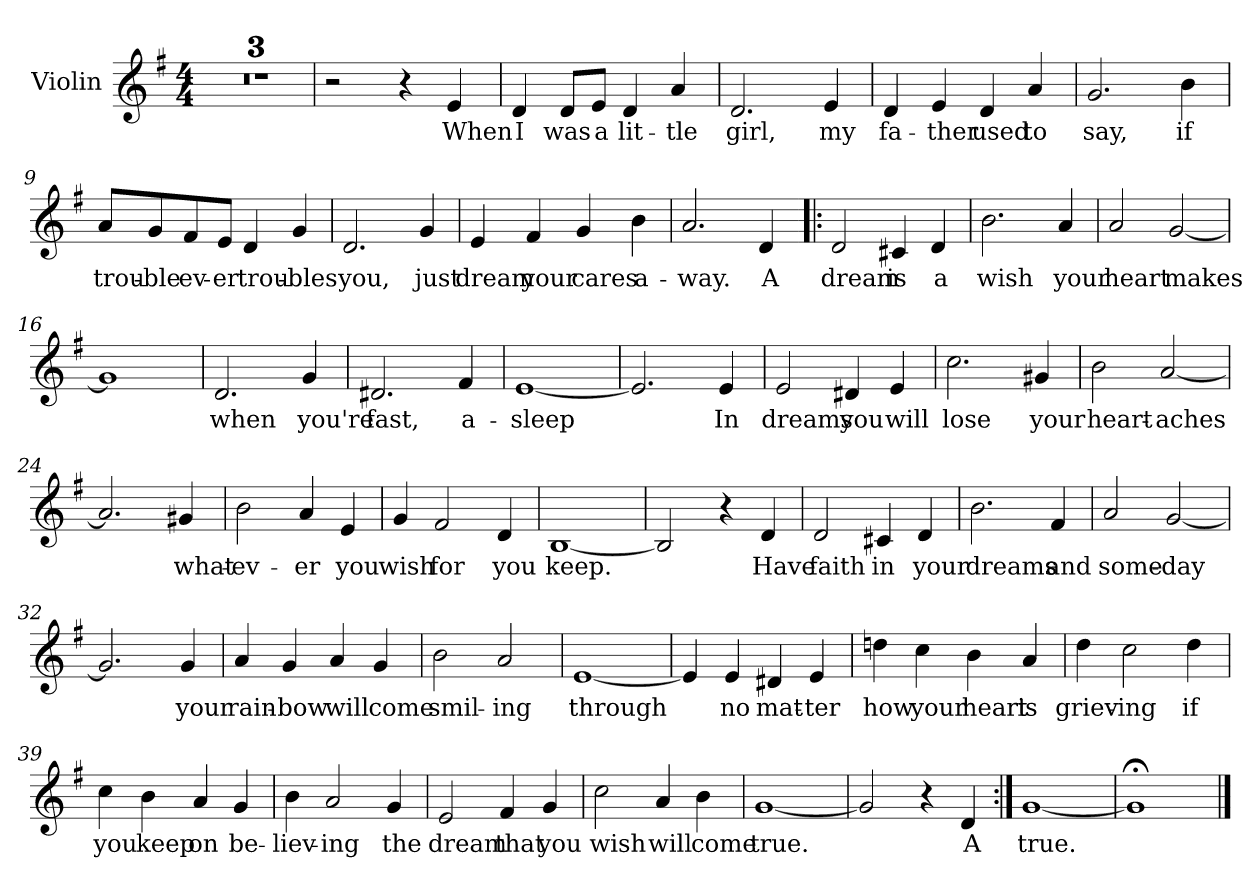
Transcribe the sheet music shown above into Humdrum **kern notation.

**kern	**text
*part1	*part1
*staff1	*staff1
*I"Violin	*
*I'Vln	*
*clefG2	*
*k[f#]	*
*G:	*
*M4/4	*
=1	=1
1r	.
=2	=2
1r	.
=3	=3
1r	.
=4	=4
2r	.
4r	.
4e/	When
=5	=5
4d/	I
8d/L	was
8e/J	a
4d/	lit-
4a/	-tle
=6	=6
2.d/	girl,
4e/	my
=7	=7
4d/	fa-
4e/	-ther
4d/	used
4a/	to
!!LO:LB:g=z
=8	=8
2.g/	say,
4b\	if
=9	=9
8a/L	trou-
8g/	-ble
8f#/	ev-
8e/J	-er
4d/	trou-
4g/	-bles
=10	=10
2.d/	you,
4g/	just
=11	=11
4e/	dream
4f#/	your
4g/	cares
4b\	a-
=12	=12
2.a/	way.
4d/	A
!!LO:LB:g=z
=13!|:	=13!|:
2d/	dream
4c#X/	is
4d/	a
=14	=14
2.b\	wish
4a/	your
=15	=15
2a/	heart
[2g/	makes
=16	=16
1g]	.
=17	=17
2.d/	when
4g/	you're
=18	=18
2.d#X/	fast,
4f#/	a-
=19	=19
[1e	-sleep
!!LO:LB:g=z
=20	=20
2.e/]	.
4e/	In
=21	=21
2e/	dreams
4d#X/	you
4e/	will
=22	=22
2.cc\	lose
4g#X/	your
=23	=23
2b\	heart-
[2a/	-aches
!!LO:LB:g=z
=24	=24
2.a/]	.
4g#X/	what-
=25	=25
2b\	-ev-
4a/	-er
4e/	you
=26	=26
4g/	wish
2f#/	for
4d/	you
=27	=27
[1B	keep.
!!LO:LB:g=z
=28	=28
2B/]	.
4r	.
4d/	Have
=29	=29
2d/	faith
4c#X/	in
4d/	your
=30	=30
2.b\	dreams
4f#/	and
=31	=31
2a/	some-
[2g/	day
!!LO:LB:g=z
=32	=32
2.g/]	.
4g/	your
=33	=33
4a/	rain-
4g/	-bow
4a/	will
4g/	come
=34	=34
2b\	smil-
2a/	-ing
=35	=35
[1e	through
!!LO:LB:g=z
=36	=36
4e/]	.
4e/	no
4d#X/	mat-
4e/	-ter
=37	=37
4ddn\	how
4cc\	your
4b\	heart
4a/	is
=38	=38
4dd\	griev-
2cc\	-ing
4dd\	if
=39	=39
4cc\	you
4b\	keep
4a/	on
4g/	be-
!!LO:LB:g=z
=40	=40
4b\	-liev-
2a/	-ing
4g/	the
=41	=41
2e/	dream
4f#/	that
4g/	you
=42	=42
2cc\	wish
4a/	will
4b\	come
=43	=43
[1g	true.
=44	=44
2g/]	.
4r	.
4d/	A
=45:|!	=45:|!
[1g	true.
=46	=46
1g;<]	.
==	==
*-	*-
